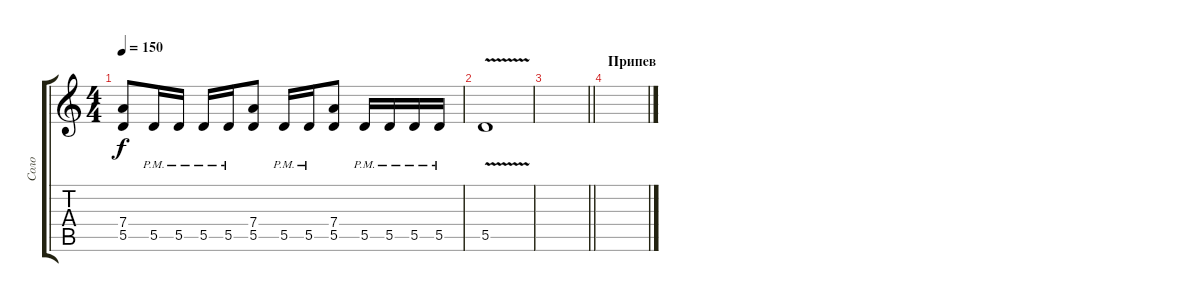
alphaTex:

\track ("Соло" "Соло") {instrument overdrivenguitar}
\staff {score tabs}
\tuning (E4 B3 G3 D3 A2 E2) {hide}
\ts (4 4)
\tempo 150
\clef g2
\ks c
(7.4 5.5).8{dy f} 5.5{pm}.16 5.5{pm}.16 5.5{pm}.16 5.5{pm}.16 (7.4 5.5).8 5.5{pm}.16 5.5{pm}.16 (7.4 5.5).8 5.5{pm}.16 5.5{pm}.16 5.5{pm}.16 5.5{pm}.16 |
5.5{v}.1 |
\barLineRight lightlight
|
\section ("" "Припев")
